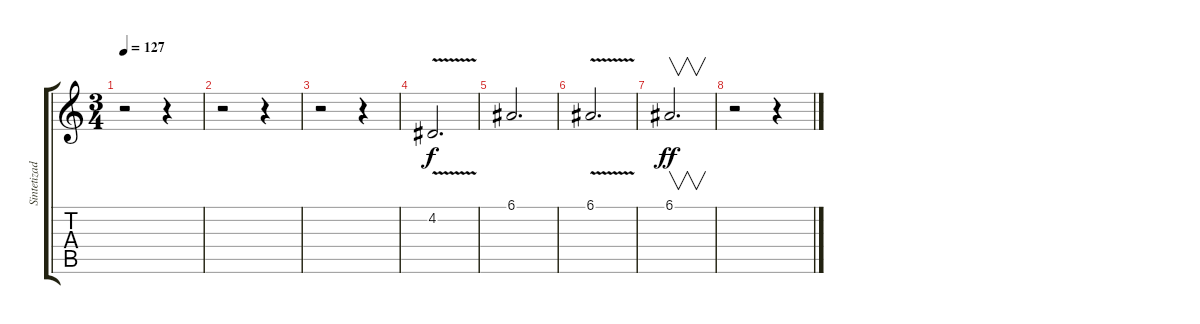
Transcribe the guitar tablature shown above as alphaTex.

\track ("Sintetizador" "Sintetizad") {instrument fiddle}
\staff {score tabs}
\tuning (E4 B3 G3 D3 A2 E2) {hide}
\ts (3 4)
\tempo 127
\clef g2
\ks c
r.2{dy f} r.4 |
r.2 r.4 |
r.2 r.4 |
4.2{v}.2{d volume 13} |
6.1.2{d} |
6.1{v}.2{d} |
6.1.2{v d dy ff} |
r.2 r.4
